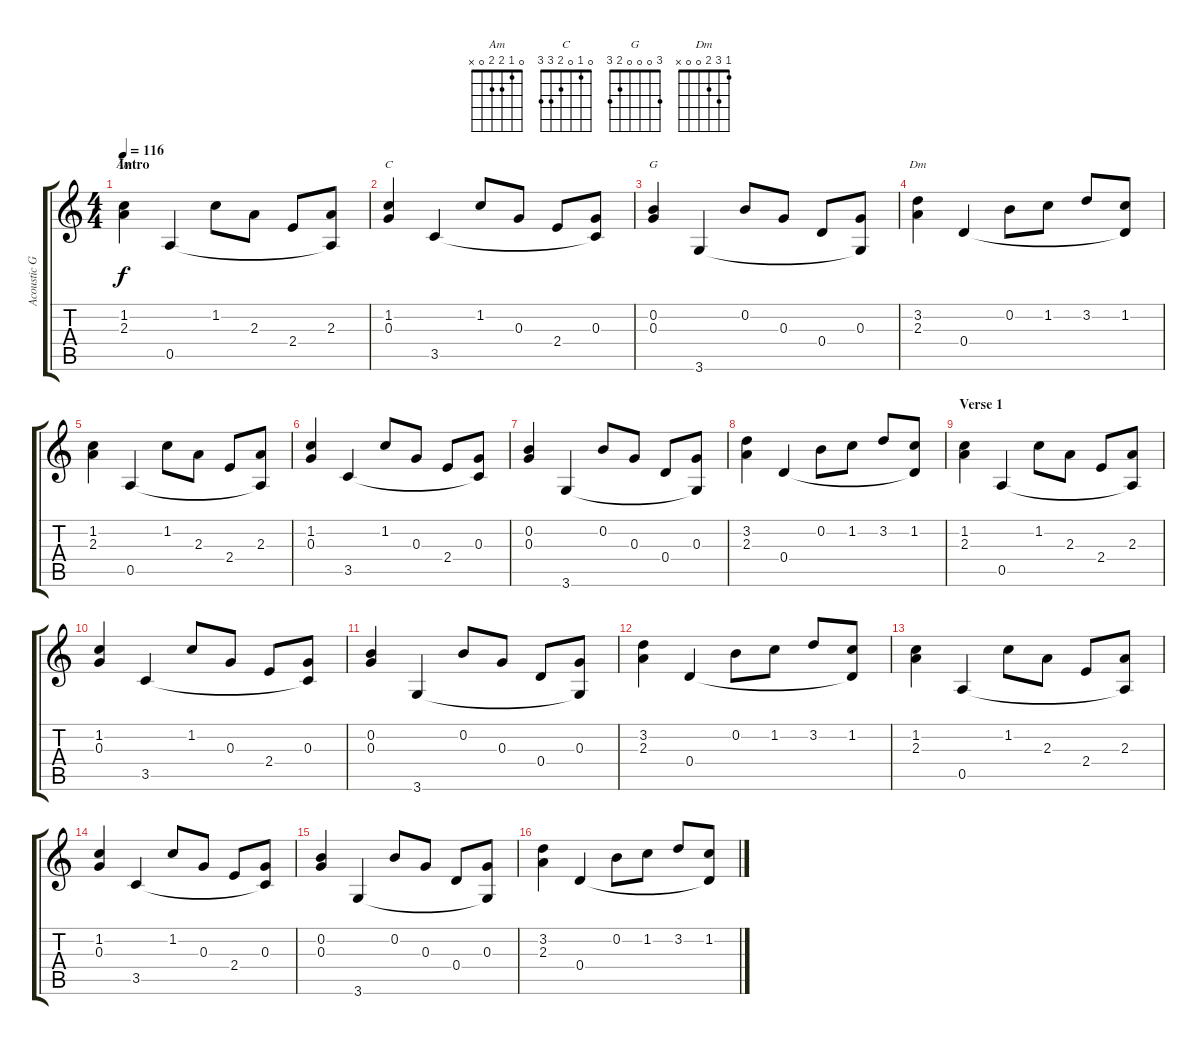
\track ("Acoustic Guitar I" "Acoustic G") {instrument acousticguitarsteel}
\staff {score tabs}
\tuning (E4 B3 G3 D3 A2 E2) {hide}
\chord ("Am" 0 1 2 2 0 x)
\chord ("C" 0 1 0 2 3 3)
\chord ("G" 3 0 0 0 2 3)
\chord ("Dm" 1 3 2 0 0 x)
\ts (4 4)
\section ("" "Intro")
\tempo 116
\clef g2
\ks c
(1.2 2.3).4{ch "Am" dy f instrument acousticguitarsteel} 0.5.4 1.2.8 2.3.8 2.4.8 (2.3 0.5{t}).8 |
(1.2 0.3).4{ch "C"} 3.5.4 1.2.8 0.3.8 2.4.8 (0.3 3.5{t}).8 |
(0.2 0.3).4{ch "G"} 3.6.4 0.2.8 0.3.8 0.4.8 (0.3 3.6{t}).8 |
(3.2 2.3).4{ch "Dm"} 0.4.4 0.2.8 1.2.8 3.2.8 (1.2 0.4{t}).8 |
(1.2 2.3).4 0.5.4 1.2.8 2.3.8 2.4.8 (2.3 0.5{t}).8 |
(1.2 0.3).4 3.5.4 1.2.8 0.3.8 2.4.8 (0.3 3.5{t}).8 |
(0.2 0.3).4 3.6.4 0.2.8 0.3.8 0.4.8 (0.3 3.6{t}).8 |
(3.2 2.3).4 0.4.4 0.2.8 1.2.8 3.2.8 (1.2 0.4{t}).8 |
\section ("" "Verse 1")
(1.2 2.3).4 0.5.4 1.2.8 2.3.8 2.4.8 (2.3 0.5{t}).8 |
(1.2 0.3).4 3.5.4 1.2.8 0.3.8 2.4.8 (0.3 3.5{t}).8 |
(0.2 0.3).4 3.6.4 0.2.8 0.3.8 0.4.8 (0.3 3.6{t}).8 |
(3.2 2.3).4 0.4.4 0.2.8 1.2.8 3.2.8 (1.2 0.4{t}).8 |
(1.2 2.3).4 0.5.4 1.2.8 2.3.8 2.4.8 (2.3 0.5{t}).8 |
(1.2 0.3).4 3.5.4 1.2.8 0.3.8 2.4.8 (0.3 3.5{t}).8 |
(0.2 0.3).4 3.6.4 0.2.8 0.3.8 0.4.8 (0.3 3.6{t}).8 |
(3.2 2.3).4 0.4.4 0.2.8 1.2.8 3.2.8 (1.2 0.4{t}).8
